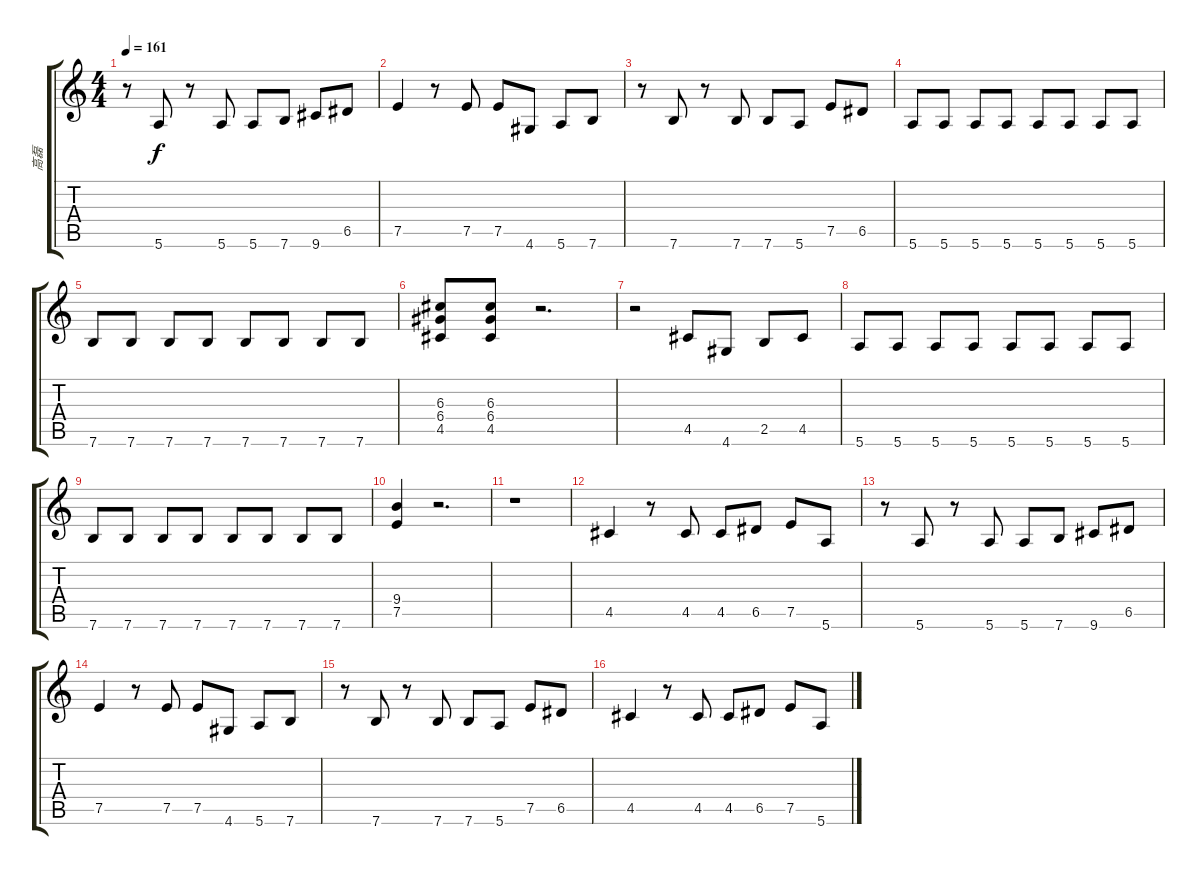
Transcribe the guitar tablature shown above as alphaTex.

\track ("高磊" "高磊") {instrument distortionguitar}
\staff {score tabs}
\tuning (E4 B3 G3 D3 A2 E2) {hide}
\ts (4 4)
\tempo 161
\clef g2
\ks c
r.8{dy f} 5.6.8 r.8 5.6.8 5.6.8 7.6.8 9.6.8 6.5.8 |
7.5.4 r.8 7.5.8 7.5.8 4.6.8 5.6.8 7.6.8 |
r.8 7.6.8 r.8 7.6.8 7.6.8 5.6.8 7.5.8 6.5.8 |
5.6.8 5.6.8 5.6.8 5.6.8 5.6.8 5.6.8 5.6.8 5.6.8 |
7.6.8 7.6.8 7.6.8 7.6.8 7.6.8 7.6.8 7.6.8 7.6.8 |
(6.3 6.4 4.5).8 (6.3 6.4 4.5).8 r.2{d} |
r.2 4.5.8 4.6.8 2.5.8 4.5.8 |
5.6.8 5.6.8 5.6.8 5.6.8 5.6.8 5.6.8 5.6.8 5.6.8 |
7.6.8 7.6.8 7.6.8 7.6.8 7.6.8 7.6.8 7.6.8 7.6.8 |
(9.4 7.5).4 r.2{d} |
r.1 |
4.5.4 r.8 4.5.8 4.5.8 6.5.8 7.5.8 5.6.8 |
r.8 5.6.8 r.8 5.6.8 5.6.8 7.6.8 9.6.8 6.5.8 |
7.5.4 r.8 7.5.8 7.5.8 4.6.8 5.6.8 7.6.8 |
r.8 7.6.8 r.8 7.6.8 7.6.8 5.6.8 7.5.8 6.5.8 |
4.5.4 r.8 4.5.8 4.5.8 6.5.8 7.5.8 5.6.8
